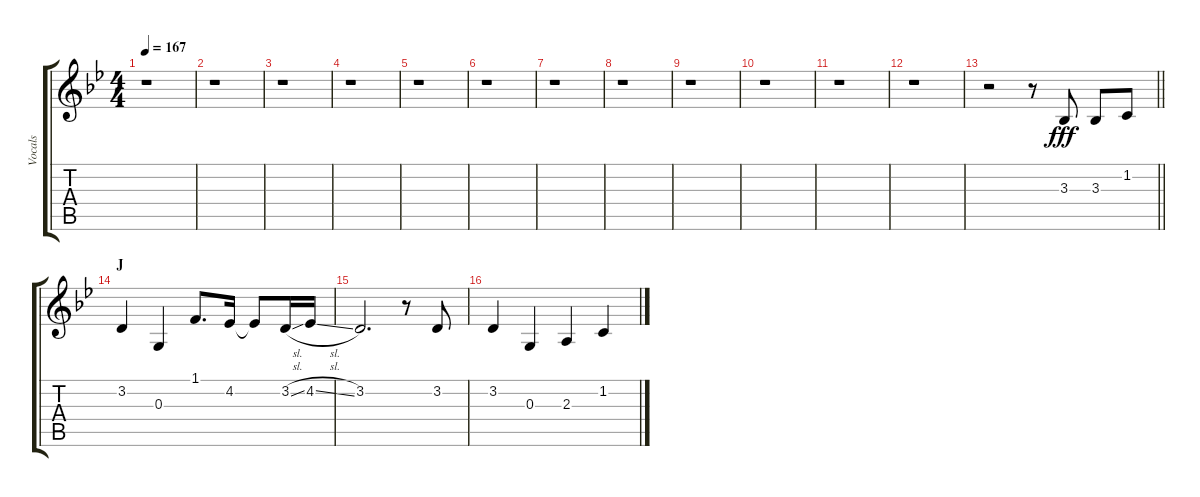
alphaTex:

\track ("Vocals" "Vocals") {instrument voiceoohs}
\staff {score tabs}
\tuning (E4 B3 G3 D3 A2 E2) {hide}
\ts (4 4)
\tempo 167
\clef g2
\ks bb
r.1{dy fff} |
r.1 |
r.1 |
r.1 |
r.1 |
r.1 |
r.1 |
r.1 |
r.1 |
r.1 |
r.1 |
r.1 |
\barLineRight lightlight
r.2 r.8 3.3.8 3.3.8 1.2.8 |
\section ("" "J")
3.2.4 0.3.4 1.1.8{d} 4.2.16 4.2{t}.8 3.2{sl}.16 4.2{sl}.16 |
3.2.2{d} r.8 3.2.8 |
3.2.4 0.3.4 2.3.4 1.2.4
